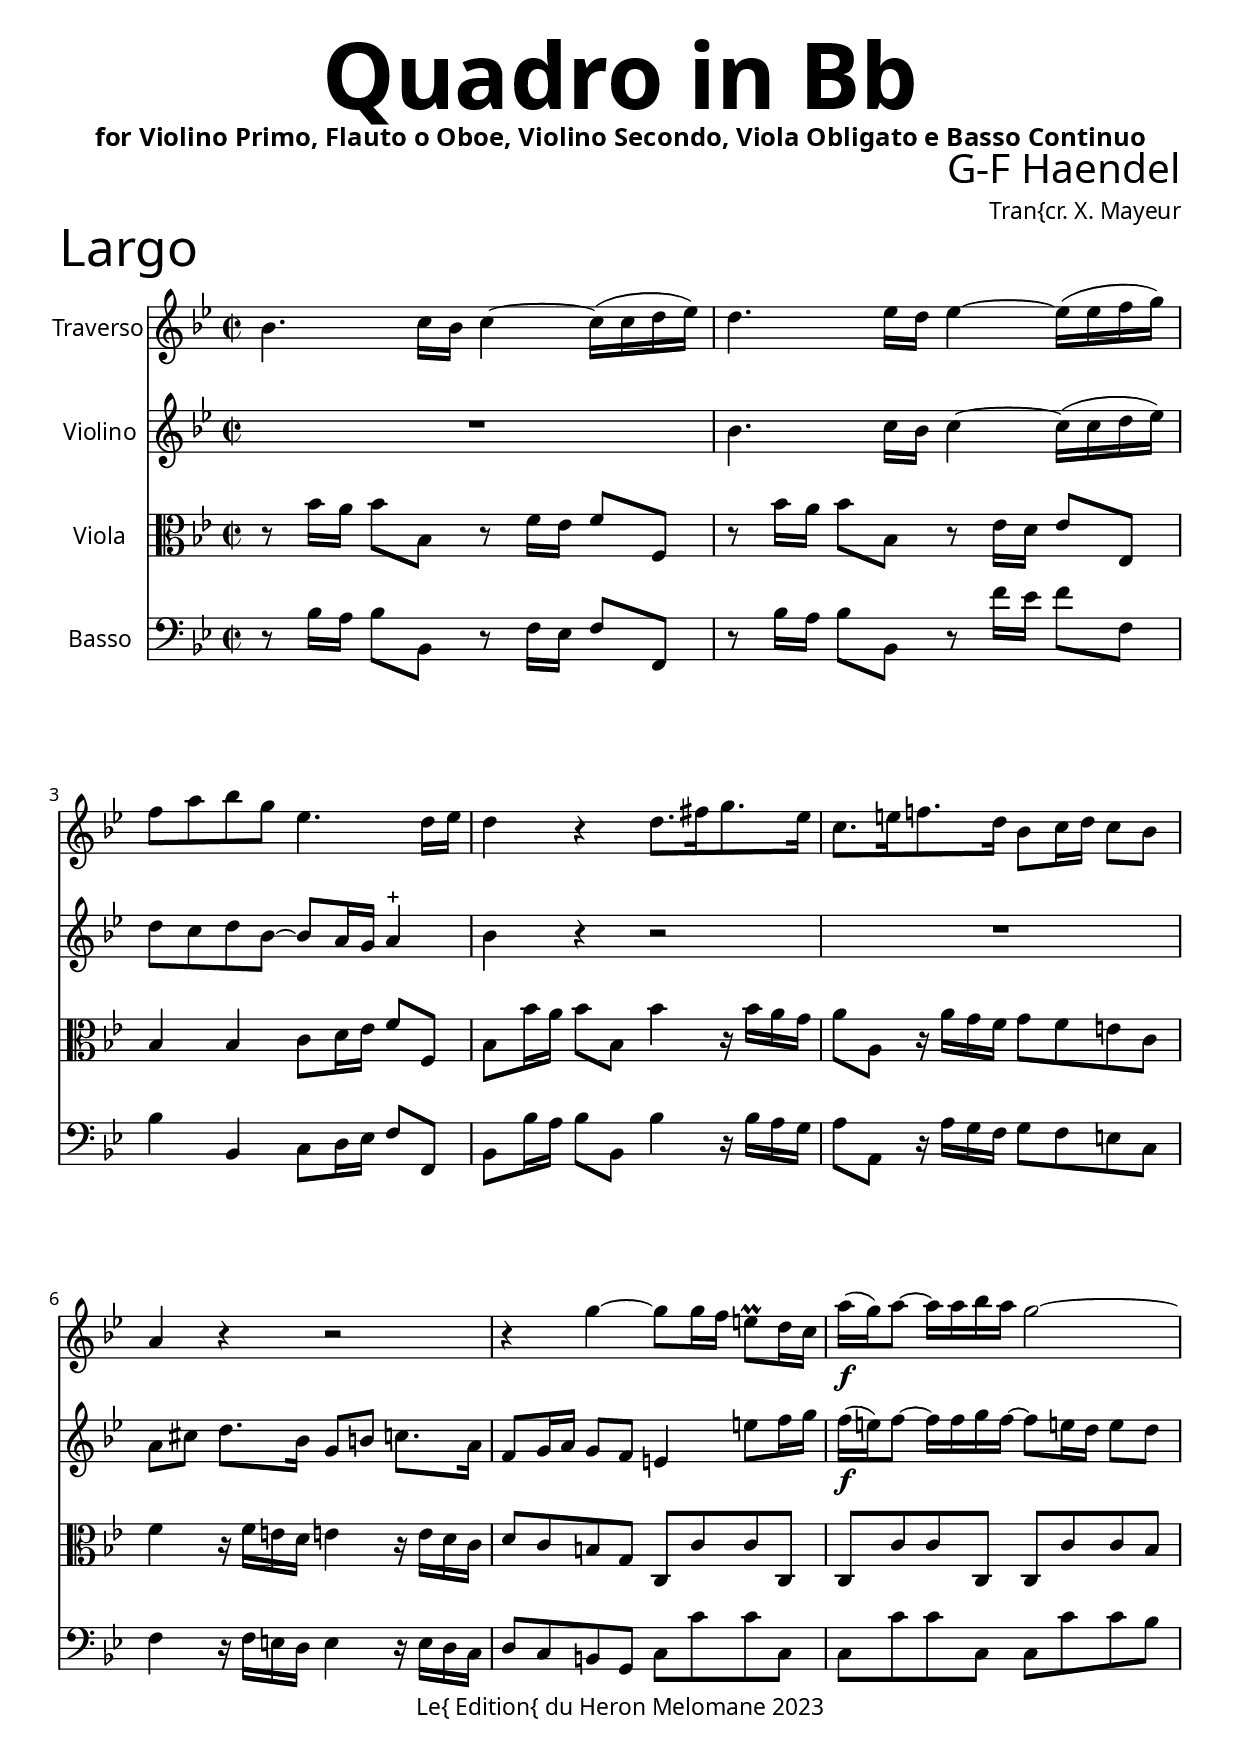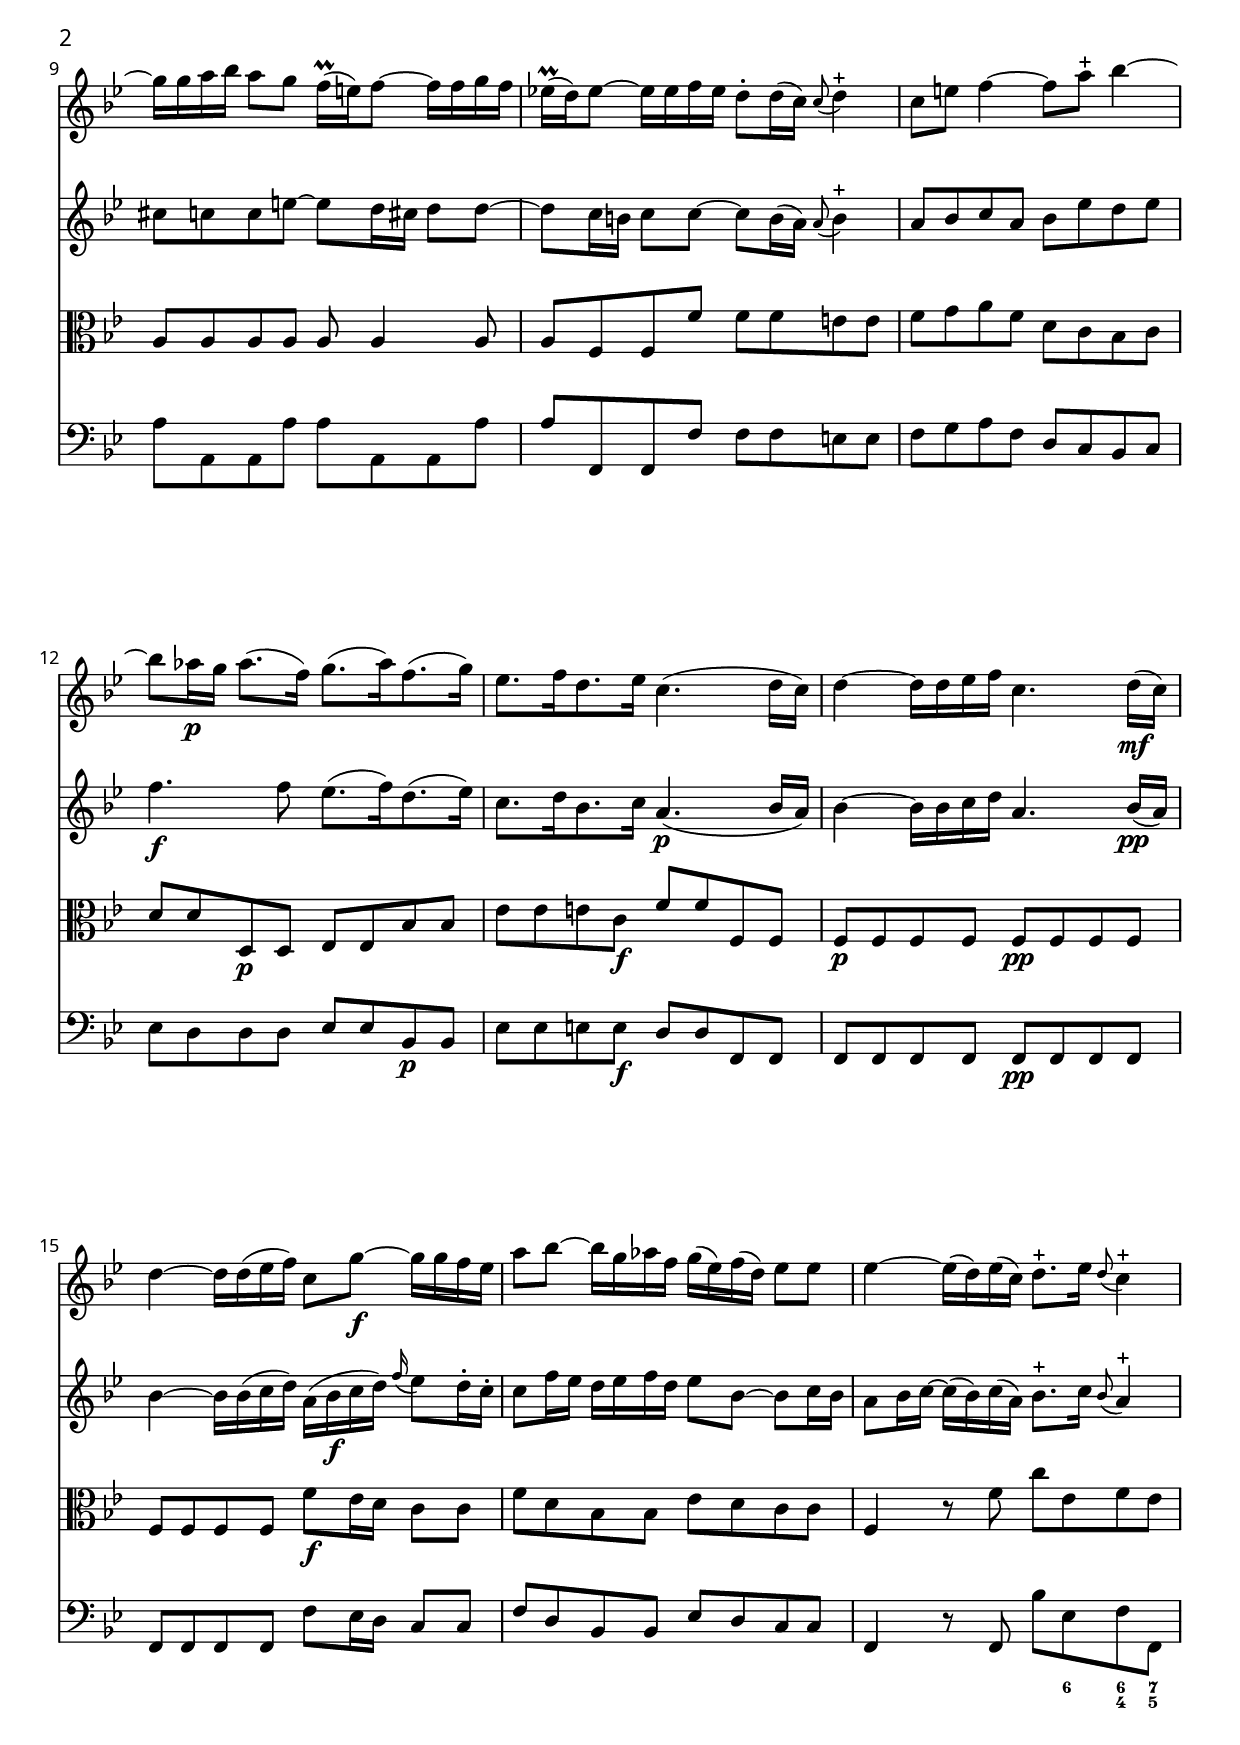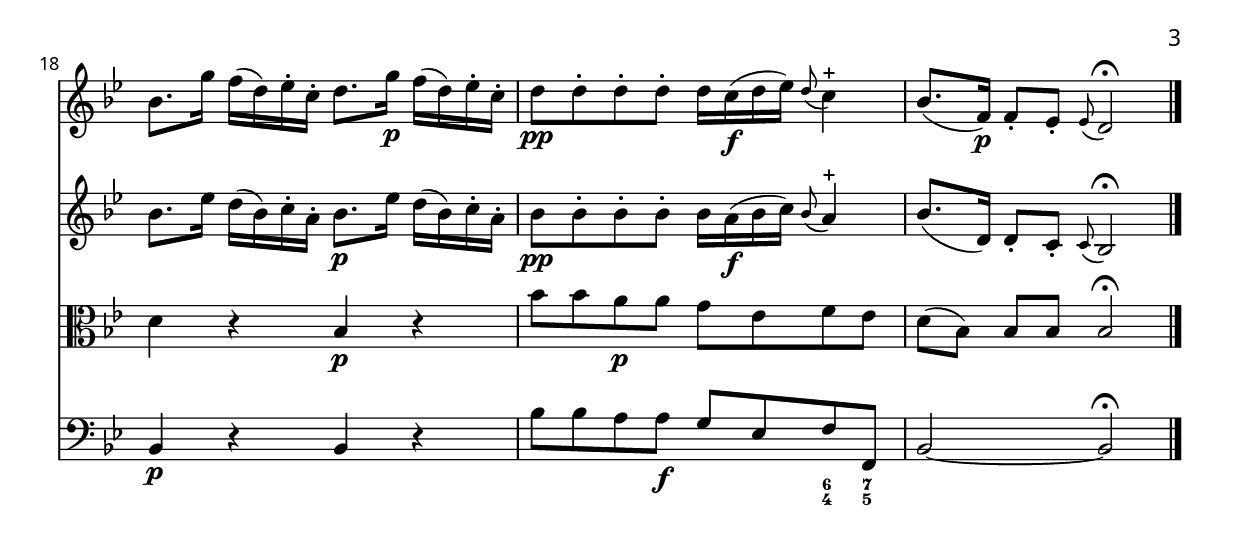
\version "2.24.2"

\header {
  title = \markup{ \fontsize #8 "Quadro in Bb"}
  subtitle = "for Violino Primo, Flauto o Oboe, Violino Secondo, Viola Obligato e Basso Continuo"
  composer = \markup { \fontsize # 5 "G-F Haendel"}
  arranger = "Tran{cr. X. Mayeur"
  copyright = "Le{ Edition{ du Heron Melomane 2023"
}

\paper {
  #(set-paper-size "a4")
  #(define fonts
     (set-global-fonts
      #:roman "18thCentury"
      #:sans "18thCentury"
      #:typewriter "18thCentury"
      #:factor (/ staff-height pt 20)
      ))

}



global = {
  \key bes \major
}


viola = \relative c' {
  \global
  % En avant la musique.

}

\version "2.24.2"



cello_largo = \relative c' {
  \key bes \major
  \time 2/2

  r8 bes16 [a] bes8 bes, r f'16 [es] f8 f,|r bes'16[a] bes8 bes, r f''16[es]  f8 f,| bes4 bes, c8 [d16 es]  f8 f,|
  bes8 [bes'16 a] bes8 bes, bes'4 r16 bes16 a g | a8 a, r16 a' g f g8 f e c|
  f4 r16 f16 e d e4 r16 e d c| d8 c b g c c' c c,| c c' c c, c c' c bes| a a, a a' a a, a a'|
  a f, f f' f f e e | f g a f d c bes c|
  es d d d es es bes\p bes| es es e e\f d d f, f| f f f f
  f\pp f f f | f f f f f' [es16 d] c8 c | f d bes bes es d c c|
  f,4 r8 f bes' es, f f,| bes4\p r bes r | bes'8 bes a a\f g es f f,| bes2~bes\fermata\bar "|."
}

figBass_largo = \figuremode {
  \time 2/2
  % Ajouter des chiffrages ici.
  <_>1*16 <_>8*5 <6>8 <6 4> <7 5><_>4*7 <6 4>8 <7 5>

}


\version "2.24.2"

flauto_largo = \relative c'' {
  \time 2/2
  \key bes \major
  bes4.  c16 bes c4~c16 (c d es) | d4. es16 d es4~es16 (es f g)| f8 a bes g es4. d16 es | d4 r d8. fis16 g8. es16
  c8. e16 f!8. d16  bes8 [c16 d] c8 bes| a4 r r2| r4 g'~g8 [g16 f]  e8\prall [d16 c] | a'\f [(g) a8~ ] a16 a bes a g2~  g16 g a bes a8 [g] f16\prall [(e) f8~] f16 f g f|
  es!16\prall [(d) es8~] es16 [es f es] d8-.[d16(c)]\appoggiatura c8d4-+| c8[e] f4~f8 a-+ bes4~| bes8[ aes16\p g] aes8.(f16) g8.(aes16) f8.(g16)|
  es8. f16 d8. es16 c4.(d16 c)| d4~d16d  es f c4. d16\mf(c)| d4~d16 d (es f) c8 [g'\f~]g16 g f es| a8 [bes~] bes16 [g aes f] g(es) f(d) es8 [es]|
  es4~es16[(d) es (c)] d8.-+ es16 \appoggiatura d8 c4-+| bes8. [g'16] f(d) es-. c-. d8. [g16\p] f(d) es-. c-.| d8\pp d-. d-. d-. d16 [ c\f(d es)] \appoggiatura d8 c4-+| bes8.[(f16)\p] f8-. es-. \appoggiatura es8 d2\fermata\bar "|."


}


\version "2.24.2"


violin_largo = \relative c'' {
  \key bes \major
  \time 2/2

  R1| bes4. c16[bes] c4~c16 (c d es)| d8 c d bes~bes [a16 g] a4-+| bes r r2| R1 | a8[cis] d8.[bes16] g8[b] c8. a16|
  f8 [g16 a] g8[f] e4 e'8 f16 g| f\f[(e) f8~] f16[ f g f~] f8[e!16d] e8 d| cis8 c c e~e [ d16 cis] d8 [d~]|
  d [c16 b] c8[c~] c [b16( a)] \appoggiatura a8 b4-+| a8 bes c a bes es d es  | f4.\f f8 es8. [ (f16) d8. (es16)]| c8. d16 bes8. c16 a4.\p (bes16a)|
  bes4~bes16 bes c d a4. bes16\pp(a)| bes4~bes16 bes (c d)  a (bes\f c d) \appoggiatura f16 es8 [d16-. c-.]| c8 [f16 es] d es f d es8 bes~bes8 [ c16 bes]|
  a8 [bes16 c~] c(bes) c(a)  bes8.-+ c16 \appoggiatura bes8 a4-+| bes8. [es16] d(bes) c-. a-. bes8.\p [es16] d(bes) c-. a-.|  bes8\pp bes-. bes-. bes-. bes16 a\f (bes c) \appoggiatura bes8 a4-+|
  bes8. [(d,16)] d8-. c-. \appoggiatura c8 bes2\fermata\bar "|."

}

\version "2.24.2"


viola_largo = \relative c'' {
  \key bes \major
  \clef "alto"
  \time 2/2

  r8 bes16[a]  bes8 bes, r8 f'16 [es] f8 f,| r8  bes'16[a] bes8 bes, r es16[d] es8 es,| bes'4 bes c8 [d16 es] f8 f,|
  bes8 [bes'16 a] bes8[bes,] bes'4 r16 bes a g| a8 a, r16a' g f g8 f e c | f4 r16 f e d e!4 r16 e d c |
  d8 c b g c, c' c c, | c c' c c, c c' c bes | a a a a a a4 a8| a f f f' f f e e |
  f g a f d c bes c | d d d,\p d  es es bes' bes | es es e c\f f f f, f| f\p f f f  f\pp f f f |
  f f f f f'\f [es16d] c8 c| f d bes bes  es d c c | f,4 r8 f'8 c' es, f es| d4 r bes\p r |
  bes'8 bes a\p a  g es f es | d([bes]) bes [bes] bes2\fermata\bar "|."

}


% \score {
%  \new Staff \with {} \viola_largo
% }


flutePart = \new Staff \with {
  instrumentName = "Traverso"
  midiInstrument = "flute"
} \flauto_largo

violinPart = \new Staff \with {
  instrumentName = "Violino"
  midiInstrument = "violin"
} \violin_largo

violaPart = \new Staff \with {
  instrumentName = "Viola"
  midiInstrument = "viola"
} { \clef alto \viola_largo }

celloPart = \new Staff \with {
  instrumentName = "Basso"
  midiInstrument = "cello"
} {\clef bass \cello_largo}

bassFiguresPart = \new FiguredBass \figBass_largo

\score {
  \header {
    piece = \markup {  \fontsize #7 "Largo"}
  }
  <<
    \flutePart
    \violinPart
    \violaPart
    \celloPart
    \bassFiguresPart
  >>
  \layout { }
  \midi {
    \tempo 4=50
  }
}
